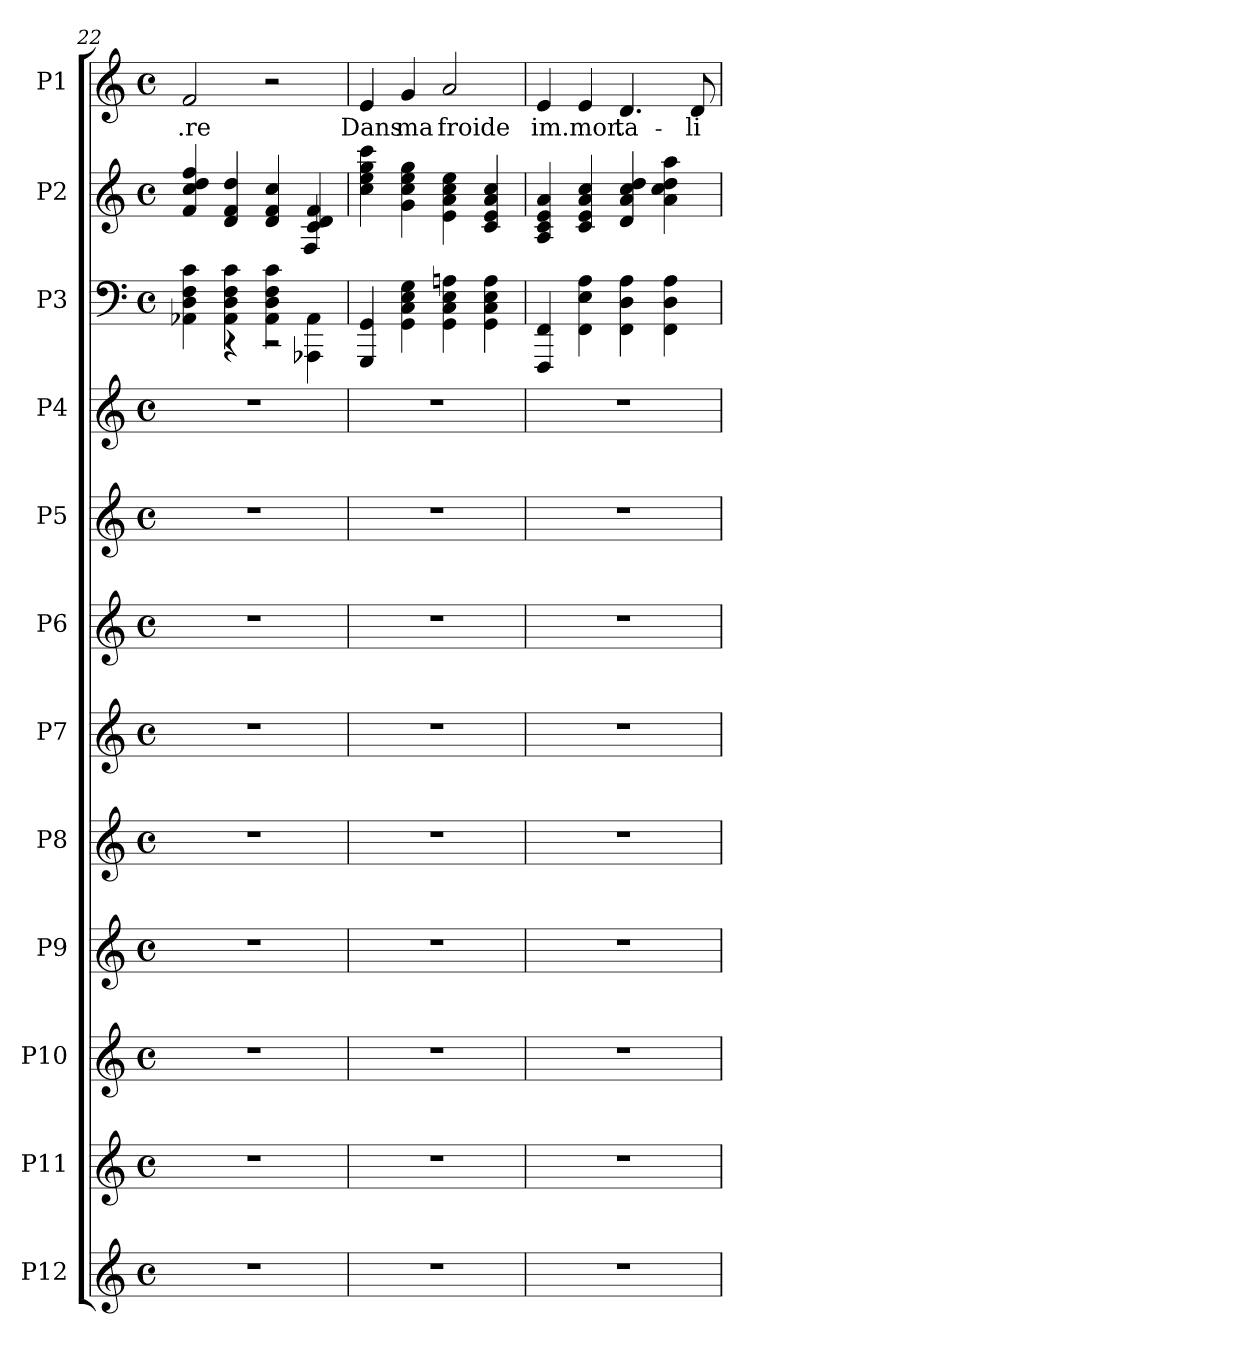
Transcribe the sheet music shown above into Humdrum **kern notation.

**kern	**kern	**kern	**kern	**kern	**kern	**kern	**kern	**kern	**kern	**kern	**kern	**text
*part12	*part11	*part10	*part9	*part8	*part7	*part6	*part5	*part4	*part3	*part2	*part1	*part1
*staff12	*staff11	*staff10	*staff9	*staff8	*staff7	*staff6	*staff5	*staff4	*staff3	*staff2	*staff1	*staff1
*I"P12	*I"P11	*I"P10	*I"P9	*I"P8	*I"P7	*I"P6	*I"P5	*I"P4	*I"P3	*I"P2	*I"P1	*
!!LO:LB:g=z
*clefG2	*clefG2	*clefG2	*clefG2	*clefG2	*clefG2	*clefG2	*clefG2	*clefG2	*clefF4	*clefG2	*clefG2	*
*k[]	*k[]	*k[]	*k[]	*k[]	*k[]	*k[]	*k[]	*k[]	*k[]	*k[]	*k[]	*
*C:	*C:	*C:	*C:	*C:	*C:	*C:	*C:	*C:	*C:	*C:	*C:	*
*M4/4	*M4/4	*M4/4	*M4/4	*M4/4	*M4/4	*M4/4	*M4/4	*M4/4	*M4/4	*M4/4	*M4/4	*
*met(c)	*met(c)	*met(c)	*met(c)	*met(c)	*met(c)	*met(c)	*met(c)	*met(c)	*met(c)	*met(c)	*met(c)	*
=22	=22	=22	=22	=22	=22	=22	=22	=22	=22	=22	=22	=22
*	*	*	*	*	*	*	*	*	*^	*^	*	*
!	!	!	!	!	!	!	!	!	!	!	!	!	!	!LO:LY:b:color=#000000
1r	1r	1r	1r	1r	1r	1r	1r	1r	4AA-Xi\ 4Di 4Fi 4ci	4ryy	4fi/ 4cci 4ddi 4ffi	2ryy	2fi/	.re
.	.	.	.	.	.	.	.	.	4AA-i\ 4Di 4Fi 4ci	4r	4di/ 4fi 4ddi	.	.	.
.	.	.	.	.	.	.	.	.	4AA-i\ 4Di 4Fi 4ci	2r	4di/ 4fi 4cci	4ryy	2r	.
.	.	.	.	.	.	.	.	.	4AAA-Xi\ 4AA-i	.	4ci/ 4di 4fi	4Fi/	.	.
*	*	*	*	*	*	*	*	*	*v	*v	*	*	*	*
*	*	*	*	*	*	*	*	*	*	*v	*v	*	*
=23	=23	=23	=23	=23	=23	=23	=23	=23	=23	=23	=23	=23
*	*	*	*	*	*	*	*	*	*	*^	*	*
!	!	!	!	!	!	!	!	!	!	!	!	!	!LO:LY:b:color=#000000
*	*	*	*	*	*	*	*	*	*	*v	*v	*	*
1r	1r	1r	1r	1r	1r	1r	1r	1r	4GGGi/ 4GGi	4cci\ 4eei 4ggi 4ccci	4ei/	Dans
!	!	!	!	!	!	!	!	!	!	!	!	!LO:LY:b:color=#000000
.	.	.	.	.	.	.	.	.	4GGi\ 4Ci 4Ei 4Gi	4gi\ 4cci 4eei 4ggi	4gi/	ma
!	!	!	!	!	!	!	!	!	!	!	!	!LO:LY:b:color=#000000
.	.	.	.	.	.	.	.	.	4GGi\ 4Ci 4Ei 4Ani	4ei\ 4ai 4cci 4eei	2ai/	froide
.	.	.	.	.	.	.	.	.	4GGi\ 4Ci 4Ei 4Ai	4ci/ 4ei 4ai 4cci	.	.
=24	=24	=24	=24	=24	=24	=24	=24	=24	=24	=24	=24	=24
!	!	!	!	!	!	!	!	!	!	!	!	!LO:LY:b:color=#000000
1r	1r	1r	1r	1r	1r	1r	1r	1r	4FFFi/ 4FFi	4Ai/ 4ci 4ei 4ai	4ei/	im.mor.
.	.	.	.	.	.	.	.	.	4FFi\ 4Ei 4Ai	4ci/ 4ei 4ai 4cci	4ei/	.
!	!	!	!	!	!	!	!	!	!	!	!	!LO:LY:b:color=#000000
.	.	.	.	.	.	.	.	.	4FFi\ 4Di 4Ai	4di/ 4ai 4cci 4ddi	4.di/	ta-
.	.	.	.	.	.	.	.	.	4FFi\ 4Di 4Ai	4ai\ 4cci 4ddi 4aai	.	.
!	!	!	!	!	!	!	!	!	!	!	!	!LO:LY:b:color=#000000
.	.	.	.	.	.	.	.	.	.	.	8di/	li-
=	=	=	=	=	=	=	=	=	=	=	=	=
*-	*-	*-	*-	*-	*-	*-	*-	*-	*-	*-	*-	*-
